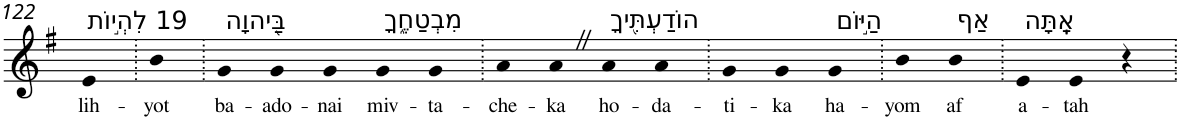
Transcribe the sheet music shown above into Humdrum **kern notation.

**kern	**text
*part1	*part1
*staff1	*staff1
*I"Piano	*
*I'Pno	*
!!LO:PB:g=z
*clefG2	*
*k[f#]	*
*G:	*
=122	=122
!LO:TX:a:t=19 לִהְי֣וֹת	!
!	!LO:LY:b
4e	lih-
=123.	=123.
!	!LO:LY:b
4b	-yot
=124.	=124.
!LO:TX:a:t=בַּ֭יהוָה	!
!	!LO:LY:b
4g	ba-
!	!LO:LY:b
4g	-ado-
!	!LO:LY:b
4g	-nai
!LO:TX:a:t=מִבְטַחֶ֑ךָ	!
!	!LO:LY:b
4g	miv-
!	!LO:LY:b
4g	-ta-
=125.	=125.
!	!LO:LY:b
4a	-che-
!	!LO:LY:b
4aZ	-ka
!LO:TX:a:t=הוֹדַעְתִּ֖יךָ	!
!	!LO:LY:b
4a	ho-
!	!LO:LY:b
4a	-da-
=126.	=126.
!	!LO:LY:b
4g	-ti-
!	!LO:LY:b
4g	-ka
!LO:TX:a:t=הַיּ֣וֹם	!
!	!LO:LY:b
4g	ha-
=127.	=127.
!	!LO:LY:b
4b	-yom
!LO:TX:a:t=אַף	!
!	!LO:LY:b
4b	af
=128.	=128.
!LO:TX:a:t=אָֽתָּה	!
!	!LO:LY:b
4e	a-
!	!LO:LY:b
4e	-tah
4r	.
=.	=.
*-	*-
